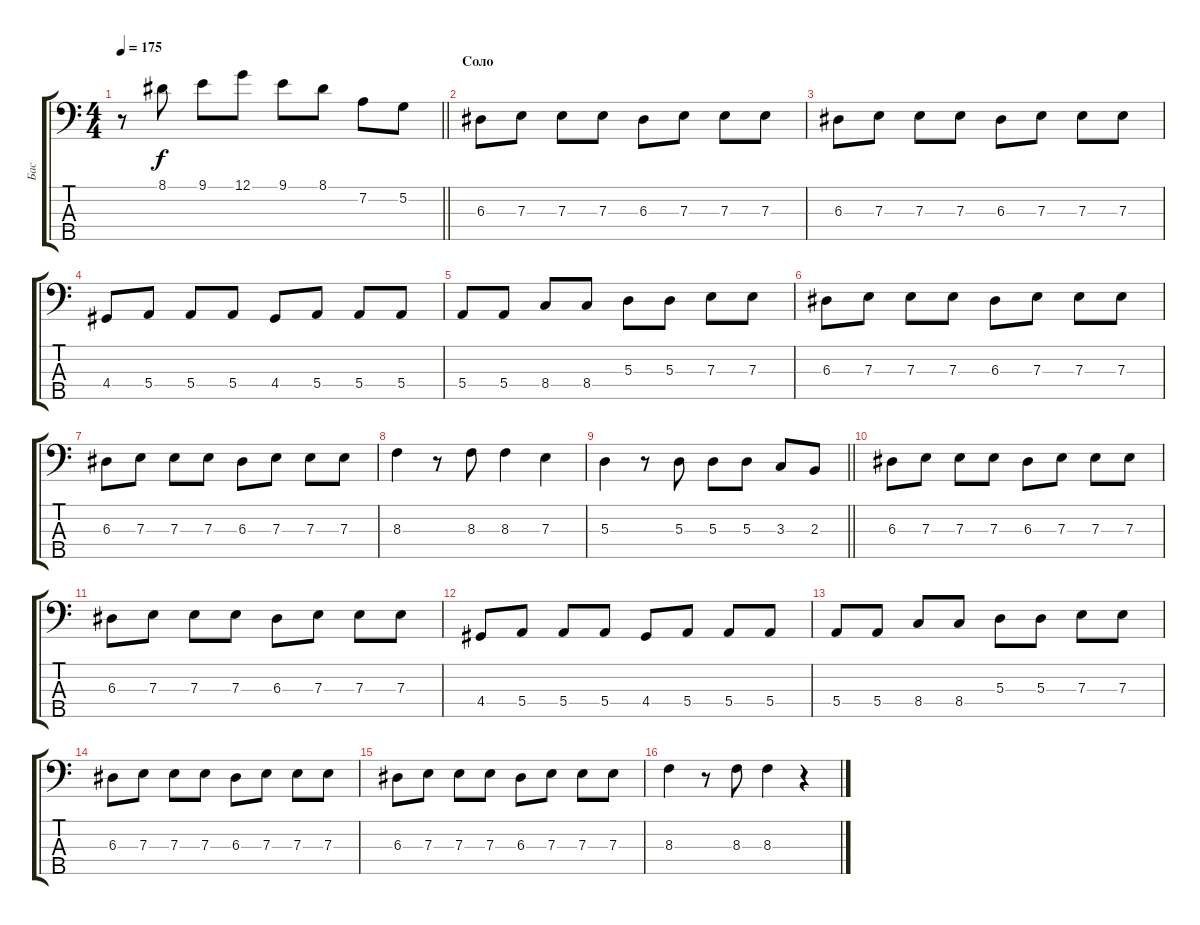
\track ("Бас" "Бас") {instrument electricbassfinger}
\staff {score tabs}
\tuning (G2 D2 A1 E1 B0) {hide}
\ts (4 4)
\tempo 175
\clef f4
\barLineRight lightlight
\ks c
r.8{dy f} 8.1.8 9.1.8 12.1.8 9.1.8 8.1.8 7.2.8 5.2.8 |
\section ("" "Соло")
6.3.8 7.3.8 7.3.8 7.3.8 6.3.8 7.3.8 7.3.8 7.3.8 |
6.3.8 7.3.8 7.3.8 7.3.8 6.3.8 7.3.8 7.3.8 7.3.8 |
4.4.8 5.4.8 5.4.8 5.4.8 4.4.8 5.4.8 5.4.8 5.4.8 |
5.4.8 5.4.8 8.4.8 8.4.8 5.3.8 5.3.8 7.3.8 7.3.8 |
6.3.8 7.3.8 7.3.8 7.3.8 6.3.8 7.3.8 7.3.8 7.3.8 |
6.3.8 7.3.8 7.3.8 7.3.8 6.3.8 7.3.8 7.3.8 7.3.8 |
8.3.4 r.8 8.3.8 8.3.4 7.3.4 |
\barLineRight lightlight
5.3.4 r.8 5.3.8 5.3.8 5.3.8 3.3.8 2.3.8 |
\section ("" "")
6.3.8 7.3.8 7.3.8 7.3.8 6.3.8 7.3.8 7.3.8 7.3.8 |
6.3.8 7.3.8 7.3.8 7.3.8 6.3.8 7.3.8 7.3.8 7.3.8 |
4.4.8 5.4.8 5.4.8 5.4.8 4.4.8 5.4.8 5.4.8 5.4.8 |
5.4.8 5.4.8 8.4.8 8.4.8 5.3.8 5.3.8 7.3.8 7.3.8 |
6.3.8 7.3.8 7.3.8 7.3.8 6.3.8 7.3.8 7.3.8 7.3.8 |
6.3.8 7.3.8 7.3.8 7.3.8 6.3.8 7.3.8 7.3.8 7.3.8 |
8.3.4 r.8 8.3.8 8.3.4 r.4
